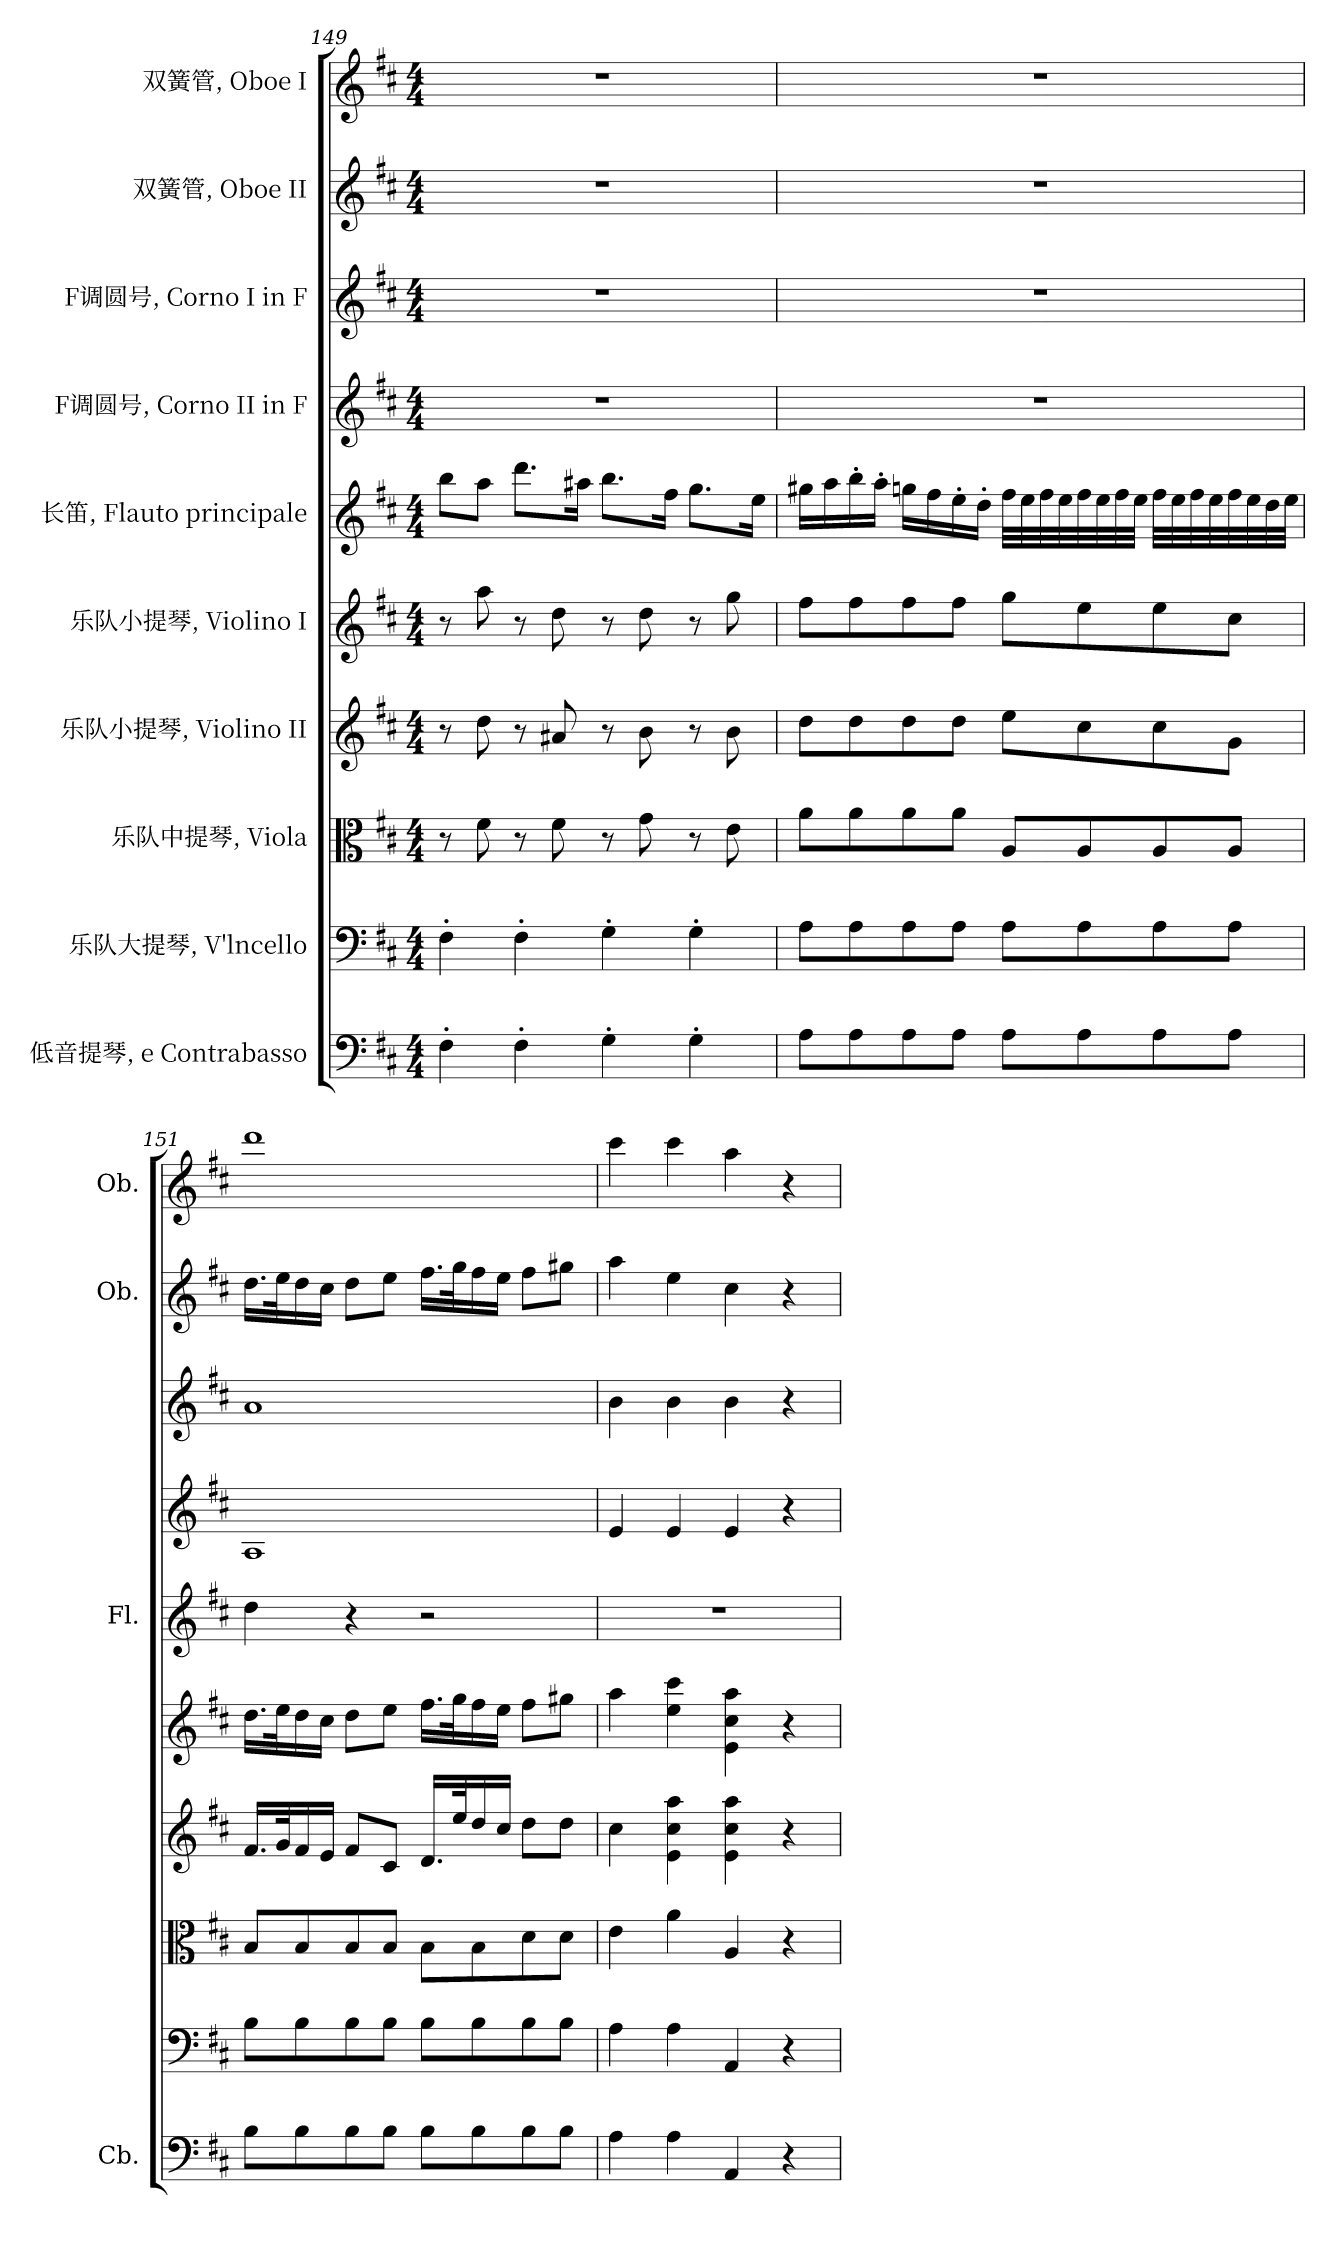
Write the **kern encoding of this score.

**kern	**kern	**kern	**kern	**kern	**kern	**kern	**kern	**kern	**kern
*part10	*part9	*part8	*part7	*part6	*part5	*part4	*part3	*part2	*part1
*staff10	*staff9	*staff8	*staff7	*staff6	*staff5	*staff4	*staff3	*staff2	*staff1
*I"低音提琴, e Contrabasso	*I"乐队大提琴, V'lncello	*I"乐队中提琴, Viola	*I"乐队小提琴, Violino II	*I"乐队小提琴, Violino I	*I"长笛, Flauto principale	*I"F调圆号, Corno II in F	*I"F调圆号, Corno I in F	*I"双簧管, Oboe II	*I"双簧管, Oboe I
*I'Cb.	*	*	*	*	*I'Fl.	*	*	*I'Ob.	*I'Ob.
!!LO:PB:g=z
*clefF4	*clefF4	*clefC3	*clefG2	*clefG2	*clefG2	*clefG2	*clefG2	*clefG2	*clefG2
*ITrd7c12	*	*	*	*	*	*ITrd4c7	*ITrd4c7	*	*
*k[f#c#]	*k[f#c#]	*k[f#c#]	*k[f#c#]	*k[f#c#]	*k[f#c#]	*k[f#]	*k[f#]	*k[f#c#]	*k[f#c#]
*M4/4	*M4/4	*M4/4	*M4/4	*M4/4	*M4/4	*M4/4	*M4/4	*M4/4	*M4/4
=149	=149	=149	=149	=149	=149	=149	=149	=149	=149
4FF#'\	4F#'\	8r	8r	8r	8bb\L	1r	1r	1r	1r
.	.	8f#\	8dd\	8aa\	8aa\J	.	.	.	.
4FF#'\	4F#'\	8r	8r	8r	8.ddd\L	.	.	.	.
.	.	8f#\	8a#X/	8dd\	.	.	.	.	.
.	.	.	.	.	16aa#X\Jk	.	.	.	.
4GG'\	4G'\	8r	8r	8r	8.bb\L	.	.	.	.
.	.	8g\	8b\	8dd\	.	.	.	.	.
.	.	.	.	.	16ff#\Jk	.	.	.	.
4GG'\	4G'\	8r	8r	8r	8.gg\L	.	.	.	.
.	.	8e\	8b\	8gg\	.	.	.	.	.
.	.	.	.	.	16ee\Jk	.	.	.	.
=150	=150	=150	=150	=150	=150	=150	=150	=150	=150
8AA\L	8A\L	8a\L	8dd\L	8ff#\L	16gg#X\LL	1r	1r	1r	1r
.	.	.	.	.	16aa\	.	.	.	.
8AA\	8A\	8a\	8dd\	8ff#\	16bb'\	.	.	.	.
.	.	.	.	.	16aa'\JJ	.	.	.	.
8AA\	8A\	8a\	8dd\	8ff#\	16ggn\LL	.	.	.	.
.	.	.	.	.	16ff#\	.	.	.	.
8AA\J	8A\J	8a\J	8dd\J	8ff#\J	16ee'\	.	.	.	.
.	.	.	.	.	16dd'\JJ	.	.	.	.
8AA\L	8A\L	8A/L	8ee\L	8gg\L	32ff#\LLL	.	.	.	.
.	.	.	.	.	32ee\	.	.	.	.
.	.	.	.	.	32ff#\	.	.	.	.
.	.	.	.	.	32ee\	.	.	.	.
8AA\	8A\	8A/	8cc#\	8ee\	32ff#\	.	.	.	.
.	.	.	.	.	32ee\	.	.	.	.
.	.	.	.	.	32ff#\	.	.	.	.
.	.	.	.	.	32ee\JJJ	.	.	.	.
8AA\	8A\	8A/	8cc#\	8ee\	32ff#\LLL	.	.	.	.
.	.	.	.	.	32ee\	.	.	.	.
.	.	.	.	.	32ff#\	.	.	.	.
.	.	.	.	.	32ee\	.	.	.	.
8AA\J	8A\J	8A/J	8g\J	8cc#\J	32ff#\	.	.	.	.
.	.	.	.	.	32ee\	.	.	.	.
.	.	.	.	.	32dd\	.	.	.	.
.	.	.	.	.	32ee\JJJ	.	.	.	.
!!LO:PB:g=z
=151	=151	=151	=151	=151	=151	=151	=151	=151	=151
8BB\L	8B\L	8B/L	16.f#/LL	16.dd\LL	4dd\	1D	1d	16.dd\LL	1ddd
.	.	.	32g/K	32ee\K	.	.	.	32ee\K	.
8BB\	8B\	8B/	16f#/	16dd\	.	.	.	16dd\	.
.	.	.	16e/JJ	16cc#\JJ	.	.	.	16cc#\JJ	.
8BB\	8B\	8B/	8f#/L	8dd\L	4r	.	.	8dd\L	.
8BB\J	8B\J	8B/J	8c#/J	8ee\J	.	.	.	8ee\J	.
8BB\L	8B\L	8B\L	16.d/LL	16.ff#\LL	2r	.	.	16.ff#\LL	.
.	.	.	32ee/K	32gg\K	.	.	.	32gg\K	.
8BB\	8B\	8B\	16dd/	16ff#\	.	.	.	16ff#\	.
.	.	.	16cc#/JJ	16ee\JJ	.	.	.	16ee\JJ	.
8BB\	8B\	8d\	8dd\L	8ff#\L	.	.	.	8ff#\L	.
8BB\J	8B\J	8d\J	8dd\J	8gg#X\J	.	.	.	8gg#X\J	.
=152	=152	=152	=152	=152	=152	=152	=152	=152	=152
4AA\	4A\	4e\	4cc#\	4aa\	1r	4A/	4e\	4aa\	4ccc#\
4AA\	4A\	4a\	4e\ 4cc#\ 4aa\	4ee\ 4ccc#\	.	4A/	4e\	4ee\	4ccc#\
4AAA/	4AA/	4A/	4e\ 4cc#\ 4aa\	4e\ 4cc#\ 4aa\	.	4A/	4e\	4cc#\	4aa\
4r	4r	4r	4r	4r	.	4r	4r	4r	4r
=	=	=	=	=	=	=	=	=	=
*-	*-	*-	*-	*-	*-	*-	*-	*-	*-
